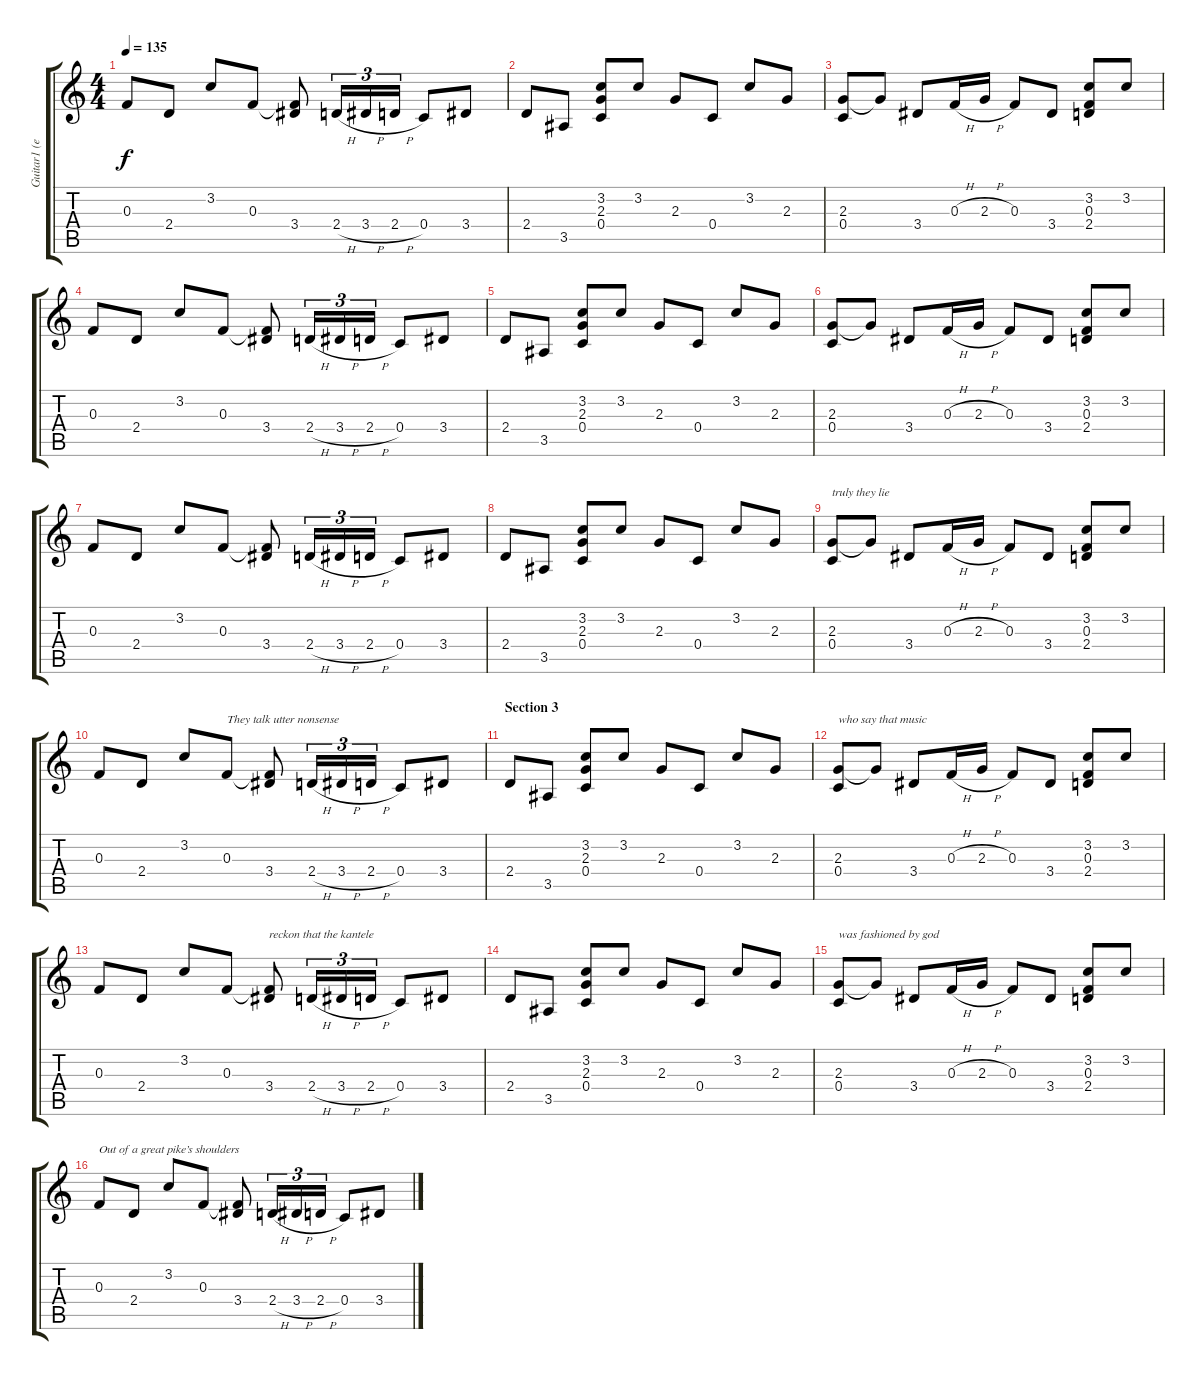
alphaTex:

\track ("Guitar1 (esa)" "Guitar1 (e") {instrument acousticguitarsteel}
\staff {score tabs}
\tuning (D4 A3 F3 C3 G2 D2) {hide}
\ts (4 4)
\tempo 135
\clef g2
\ks c
0.3.8{dy f} 2.4.8 3.2.8 0.3.8 (0.3{t} 3.4).8 2.4{h}.16{tu (3 2)} 3.4{h}.16{tu (3 2)} 2.4{h}.16{tu (3 2)} 0.4.8 3.4.8 |
2.4.8 3.5.8 (3.2 2.3 0.4).8 3.2.8 2.3.8 0.4.8 3.2.8 2.3.8 |
(2.3 0.4).8 2.3{t}.8 3.4.8 0.3{h}.16 2.3{h}.16 0.3.8 3.4.8 (3.2 0.3 2.4).8 3.2.8 |
0.3.8 2.4.8 3.2.8 0.3.8 (0.3{t} 3.4).8 2.4{h}.16{tu (3 2)} 3.4{h}.16{tu (3 2)} 2.4{h}.16{tu (3 2)} 0.4.8 3.4.8 |
2.4.8 3.5.8 (3.2 2.3 0.4).8 3.2.8 2.3.8 0.4.8 3.2.8 2.3.8 |
(2.3 0.4).8 2.3{t}.8 3.4.8 0.3{h}.16 2.3{h}.16 0.3.8 3.4.8 (3.2 0.3 2.4).8 3.2.8 |
0.3.8 2.4.8 3.2.8 0.3.8 (0.3{t} 3.4).8 2.4{h}.16{tu (3 2)} 3.4{h}.16{tu (3 2)} 2.4{h}.16{tu (3 2)} 0.4.8 3.4.8 |
2.4.8 3.5.8 (3.2 2.3 0.4).8 3.2.8 2.3.8 0.4.8 3.2.8 2.3.8 |
\section ("" "")
(2.3 0.4).8{txt "truly they lie"} 2.3{t}.8 3.4.8 0.3{h}.16 2.3{h}.16 0.3.8 3.4.8 (3.2 0.3 2.4).8 3.2.8 |
\section ("" "")
0.3.8 2.4.8 3.2.8 0.3.8{txt "They talk utter nonsense"} (0.3{t} 3.4).8 2.4{h}.16{tu (3 2)} 3.4{h}.16{tu (3 2)} 2.4{h}.16{tu (3 2)} 0.4.8 3.4.8 |
\section ("" "Section 3")
2.4.8 3.5.8 (3.2 2.3 0.4).8 3.2.8 2.3.8 0.4.8 3.2.8 2.3.8 |
(2.3 0.4).8{txt "who say that music "} 2.3{t}.8 3.4.8 0.3{h}.16 2.3{h}.16 0.3.8 3.4.8 (3.2 0.3 2.4).8 3.2.8 |
0.3.8 2.4.8 3.2.8 0.3.8 (0.3{t} 3.4).8{txt "reckon that the kantele"} 2.4{h}.16{tu (3 2)} 3.4{h}.16{tu (3 2)} 2.4{h}.16{tu (3 2)} 0.4.8 3.4.8 |
2.4.8 3.5.8 (3.2 2.3 0.4).8 3.2.8 2.3.8 0.4.8 3.2.8 2.3.8 |
(2.3 0.4).8{txt "was fashioned by god "} 2.3{t}.8 3.4.8 0.3{h}.16 2.3{h}.16 0.3.8 3.4.8 (3.2 0.3 2.4).8 3.2.8 |
0.3.8{txt "Out of a great pike’s shoulders "} 2.4.8 3.2.8 0.3.8 (0.3{t} 3.4).8 2.4{h}.16{tu (3 2)} 3.4{h}.16{tu (3 2)} 2.4{h}.16{tu (3 2)} 0.4.8 3.4.8
